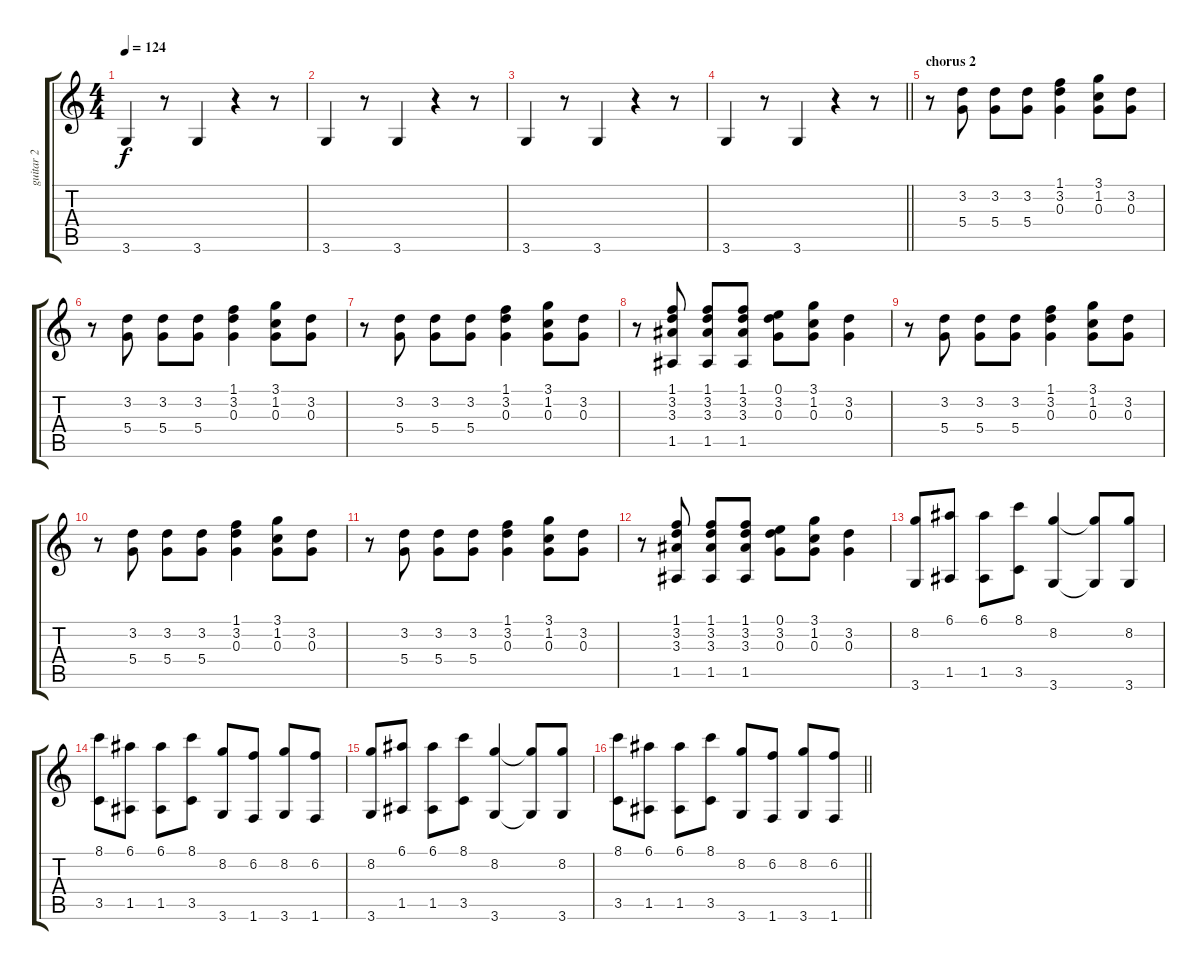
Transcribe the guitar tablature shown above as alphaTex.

\track ("guitar 2" "guitar 2") {instrument overdrivenguitar}
\staff {score tabs}
\tuning (E4 B3 G3 D3 A2 E2) {hide}
\ts (4 4)
\tempo 124
\clef g2
\ks c
3.6.4{dy f} r.8 3.6.4 r.4 r.8 |
3.6.4 r.8 3.6.4 r.4 r.8 |
3.6.4 r.8 3.6.4 r.4 r.8 |
\barLineRight lightlight
3.6.4 r.8 3.6.4 r.4 r.8 |
\section ("" "chorus 2")
r.8 (3.2 5.4).8 (3.2 5.4).8 (3.2 5.4).8 (1.1 3.2 0.3).4 (3.1 1.2 0.3).8 (3.2 0.3).8 |
r.8 (3.2 5.4).8 (3.2 5.4).8 (3.2 5.4).8 (1.1 3.2 0.3).4 (3.1 1.2 0.3).8 (3.2 0.3).8 |
r.8 (3.2 5.4).8 (3.2 5.4).8 (3.2 5.4).8 (1.1 3.2 0.3).4 (3.1 1.2 0.3).8 (3.2 0.3).8 |
r.8 (1.1 3.2 3.3 1.5).8 (1.1 3.2 3.3 1.5).8 (1.1 3.2 3.3 1.5).8 (0.1 3.2 0.3).8 (3.1 1.2 0.3).8 (3.2 0.3).4 |
r.8 (3.2 5.4).8 (3.2 5.4).8 (3.2 5.4).8 (1.1 3.2 0.3).4 (3.1 1.2 0.3).8 (3.2 0.3).8 |
r.8 (3.2 5.4).8 (3.2 5.4).8 (3.2 5.4).8 (1.1 3.2 0.3).4 (3.1 1.2 0.3).8 (3.2 0.3).8 |
r.8 (3.2 5.4).8 (3.2 5.4).8 (3.2 5.4).8 (1.1 3.2 0.3).4 (3.1 1.2 0.3).8 (3.2 0.3).8 |
r.8 (1.1 3.2 3.3 1.5).8 (1.1 3.2 3.3 1.5).8 (1.1 3.2 3.3 1.5).8 (0.1 3.2 0.3).8 (3.1 1.2 0.3).8 (3.2 0.3).4 |
(8.2 3.6).8 (6.1 1.5).8 (6.1 1.5).8 (8.1 3.5).8 (8.2 3.6).4 (8.2{t} 3.6{t}).8 (8.2 3.6).8 |
(8.1 3.5).8 (6.1 1.5).8 (6.1 1.5).8 (8.1 3.5).8 (8.2 3.6).8 (6.2 1.6).8 (8.2 3.6).8 (6.2 1.6).8 |
(8.2 3.6).8 (6.1 1.5).8 (6.1 1.5).8 (8.1 3.5).8 (8.2 3.6).4 (8.2{t} 3.6{t}).8 (8.2 3.6).8 |
\barLineRight lightlight
(8.1 3.5).8 (6.1 1.5).8 (6.1 1.5).8 (8.1 3.5).8 (8.2 3.6).8 (6.2 1.6).8 (8.2 3.6).8 (6.2 1.6).8
